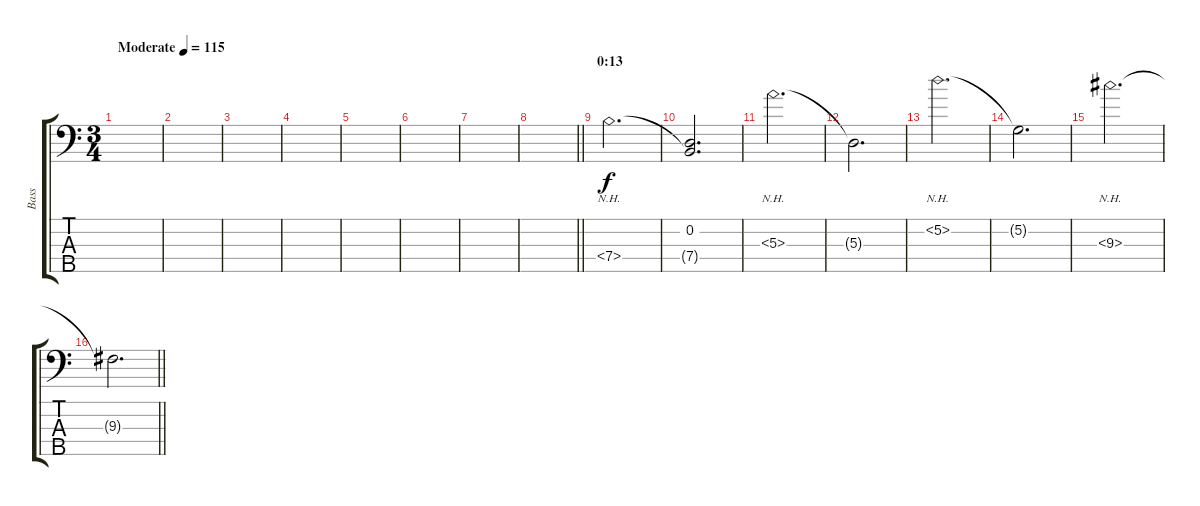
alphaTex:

\track ("Bass" "Bass") {instrument electricbassfinger}
\staff {score tabs}
\tuning (G2 D2 A1 E1 B0) {hide}
\ts (3 4)
\tempo (115 "Moderate")
\clef f4
\ks c
|
|
|
|
|
|
|
\barLineRight lightlight
|
\section ("" "0:13")
7.4{nh}.2{d} |
(0.2 7.4{t}).2{d} |
5.3{nh}.2{d} |
5.3{t}.2{d} |
5.2{nh}.2{d} |
5.2{t}.2{d} |
9.3{nh}.2{d} |
\barLineRight lightlight
9.3{t}.2{d}
